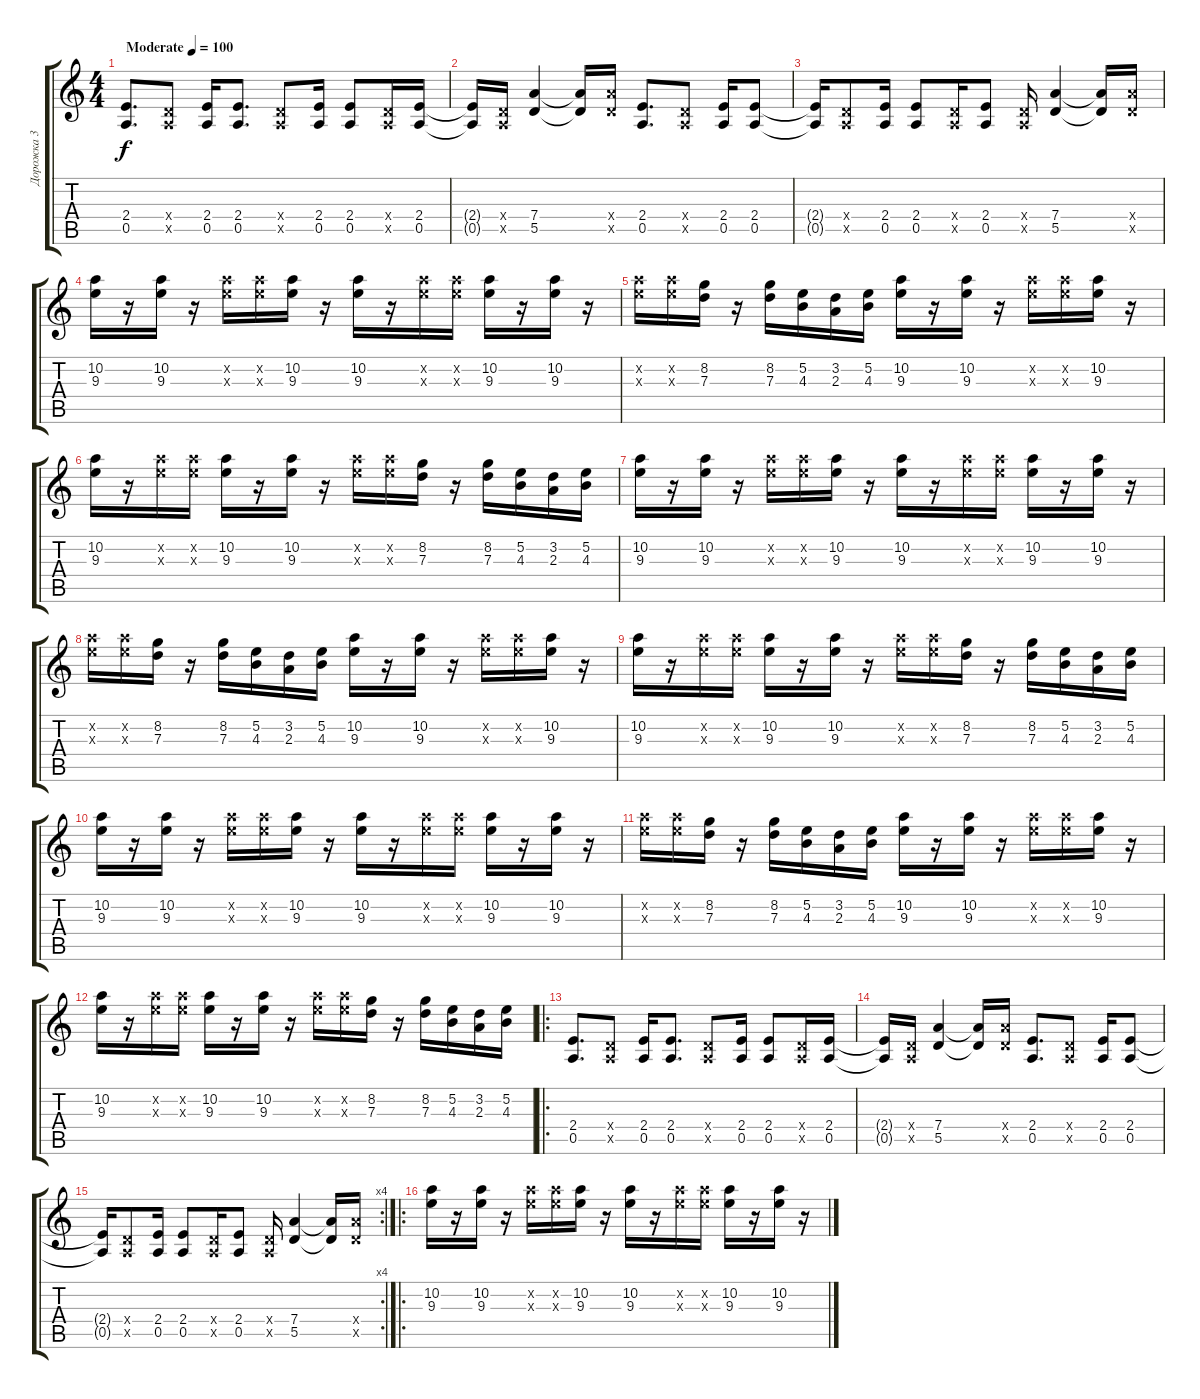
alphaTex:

\track ("Дорожка 3" "Дорожка 3") {instrument distortionguitar}
\staff {score tabs}
\tuning (E4 B3 G3 D3 A2 E2) {hide}
\ts (4 4)
\tempo (100 "Moderate")
\clef g2
\ks c
(2.4 0.5).8{d dy f instrument distortionguitar} (0.4{x} 0.5{x}).8 (2.4 0.5).16 (2.4 0.5).8{d} (0.4{x} 0.5{x}).8 (2.4 0.5).16 (2.4 0.5).8 (0.4{x} 0.5{x}).16 (2.4 0.5).16 |
(2.4{t} 0.5{t}).16 (0.4{x} 0.5{x}).16 (7.4 5.5).4 (7.4{t} 5.5{t}).16 (7.4{x} 5.5{x}).16 (2.4 0.5).8{d} (0.4{x} 0.5{x}).8 (2.4 0.5).16 (2.4 0.5).8 |
(2.4{t} 0.5{t}).16 (0.4{x} 0.5{x}).8 (2.4 0.5).16 (2.4 0.5).8 (0.4{x} 0.5{x}).16 (2.4 0.5).8 (0.4{x} 0.5{x}).16 (7.4 5.5).4 (7.4{t} 5.5{t}).16 (7.4{x} 5.5{x}).16 |
(10.2 9.3).16 r.16 (10.2 9.3).16 r.16 (10.2{x} 9.3{x}).16 (10.2{x} 9.3{x}).16 (10.2 9.3).16 r.16 (10.2 9.3).16 r.16 (10.2{x} 9.3{x}).16 (10.2{x} 9.3{x}).16 (10.2 9.3).16 r.16 (10.2 9.3).16 r.16 |
(10.2{x} 9.3{x}).16 (10.2{x} 9.3{x}).16 (8.2 7.3).16 r.16 (8.2 7.3).16 (5.2 4.3).16 (3.2 2.3).16 (5.2 4.3).16 (10.2 9.3).16 r.16 (10.2 9.3).16 r.16 (10.2{x} 9.3{x}).16 (10.2{x} 9.3{x}).16 (10.2 9.3).16 r.16 |
(10.2 9.3).16 r.16 (10.2{x} 9.3{x}).16 (10.2{x} 9.3{x}).16 (10.2 9.3).16 r.16 (10.2 9.3).16 r.16 (10.2{x} 9.3{x}).16 (10.2{x} 9.3{x}).16 (8.2 7.3).16 r.16 (8.2 7.3).16 (5.2 4.3).16 (3.2 2.3).16 (5.2 4.3).16 |
(10.2 9.3).16 r.16 (10.2 9.3).16 r.16 (10.2{x} 9.3{x}).16 (10.2{x} 9.3{x}).16 (10.2 9.3).16 r.16 (10.2 9.3).16 r.16 (10.2{x} 9.3{x}).16 (10.2{x} 9.3{x}).16 (10.2 9.3).16 r.16 (10.2 9.3).16 r.16 |
(10.2{x} 9.3{x}).16 (10.2{x} 9.3{x}).16 (8.2 7.3).16 r.16 (8.2 7.3).16 (5.2 4.3).16 (3.2 2.3).16 (5.2 4.3).16 (10.2 9.3).16 r.16 (10.2 9.3).16 r.16 (10.2{x} 9.3{x}).16 (10.2{x} 9.3{x}).16 (10.2 9.3).16 r.16 |
(10.2 9.3).16 r.16 (10.2{x} 9.3{x}).16 (10.2{x} 9.3{x}).16 (10.2 9.3).16 r.16 (10.2 9.3).16 r.16 (10.2{x} 9.3{x}).16 (10.2{x} 9.3{x}).16 (8.2 7.3).16 r.16 (8.2 7.3).16 (5.2 4.3).16 (3.2 2.3).16 (5.2 4.3).16 |
(10.2 9.3).16 r.16 (10.2 9.3).16 r.16 (10.2{x} 9.3{x}).16 (10.2{x} 9.3{x}).16 (10.2 9.3).16 r.16 (10.2 9.3).16 r.16 (10.2{x} 9.3{x}).16 (10.2{x} 9.3{x}).16 (10.2 9.3).16 r.16 (10.2 9.3).16 r.16 |
(10.2{x} 9.3{x}).16 (10.2{x} 9.3{x}).16 (8.2 7.3).16 r.16 (8.2 7.3).16 (5.2 4.3).16 (3.2 2.3).16 (5.2 4.3).16 (10.2 9.3).16 r.16 (10.2 9.3).16 r.16 (10.2{x} 9.3{x}).16 (10.2{x} 9.3{x}).16 (10.2 9.3).16 r.16 |
(10.2 9.3).16 r.16 (10.2{x} 9.3{x}).16 (10.2{x} 9.3{x}).16 (10.2 9.3).16 r.16 (10.2 9.3).16 r.16 (10.2{x} 9.3{x}).16 (10.2{x} 9.3{x}).16 (8.2 7.3).16 r.16 (8.2 7.3).16 (5.2 4.3).16 (3.2 2.3).16 (5.2 4.3).16 |
\ro
(2.4 0.5).8{d} (0.4{x} 0.5{x}).8 (2.4 0.5).16 (2.4 0.5).8{d} (0.4{x} 0.5{x}).8 (2.4 0.5).16 (2.4 0.5).8 (0.4{x} 0.5{x}).16 (2.4 0.5).16 |
(2.4{t} 0.5{t}).16 (0.4{x} 0.5{x}).16 (7.4 5.5).4 (7.4{t} 5.5{t}).16 (7.4{x} 5.5{x}).16 (2.4 0.5).8{d} (0.4{x} 0.5{x}).8 (2.4 0.5).16 (2.4 0.5).8 |
\rc 4
(2.4{t} 0.5{t}).16 (0.4{x} 0.5{x}).8 (2.4 0.5).16 (2.4 0.5).8 (0.4{x} 0.5{x}).16 (2.4 0.5).8 (0.4{x} 0.5{x}).16 (7.4 5.5).4 (7.4{t} 5.5{t}).16 (7.4{x} 5.5{x}).16 |
\ro
(10.2 9.3).16 r.16 (10.2 9.3).16 r.16 (10.2{x} 9.3{x}).16 (10.2{x} 9.3{x}).16 (10.2 9.3).16 r.16 (10.2 9.3).16 r.16 (10.2{x} 9.3{x}).16 (10.2{x} 9.3{x}).16 (10.2 9.3).16 r.16 (10.2 9.3).16 r.16
